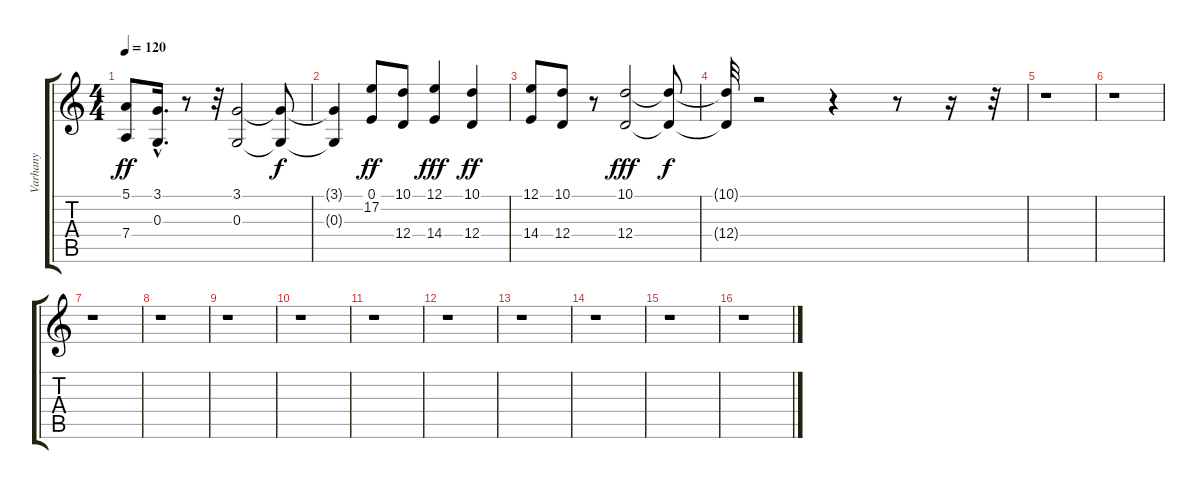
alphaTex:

\track ("Varhany" "Varhany") {instrument drawbarorgan}
\staff {score tabs}
\tuning (E4 B3 G3 D3 A2 E2) {hide}
\ts (4 4)
\tempo 120
\clef g2
\ks c
(5.1 7.4).8{dy ff} (3.1{hac} 0.3{hac}).16{d} r.8 r.32 (3.1 0.3).2 (3.1{t} 0.3{t}).8{dy f} |
(3.1{t} 0.3{t}).4 (0.1 17.2).8{dy ff} (10.1 12.4).8 (12.1 14.4).4{dy fff} (10.1 12.4).4{dy ff} |
(12.1 14.4).8 (10.1 12.4).8 r.8 (10.1 12.4).2{dy fff} (10.1{t} 12.4{t}).8{dy f} |
(10.1{t} 12.4{t}).32 r.2 r.4 r.8 r.16 r.32 |
r.1 |
r.1 |
r.1 |
r.1 |
r.1 |
r.1 |
r.1 |
r.1 |
r.1 |
r.1 |
r.1 |
r.1
